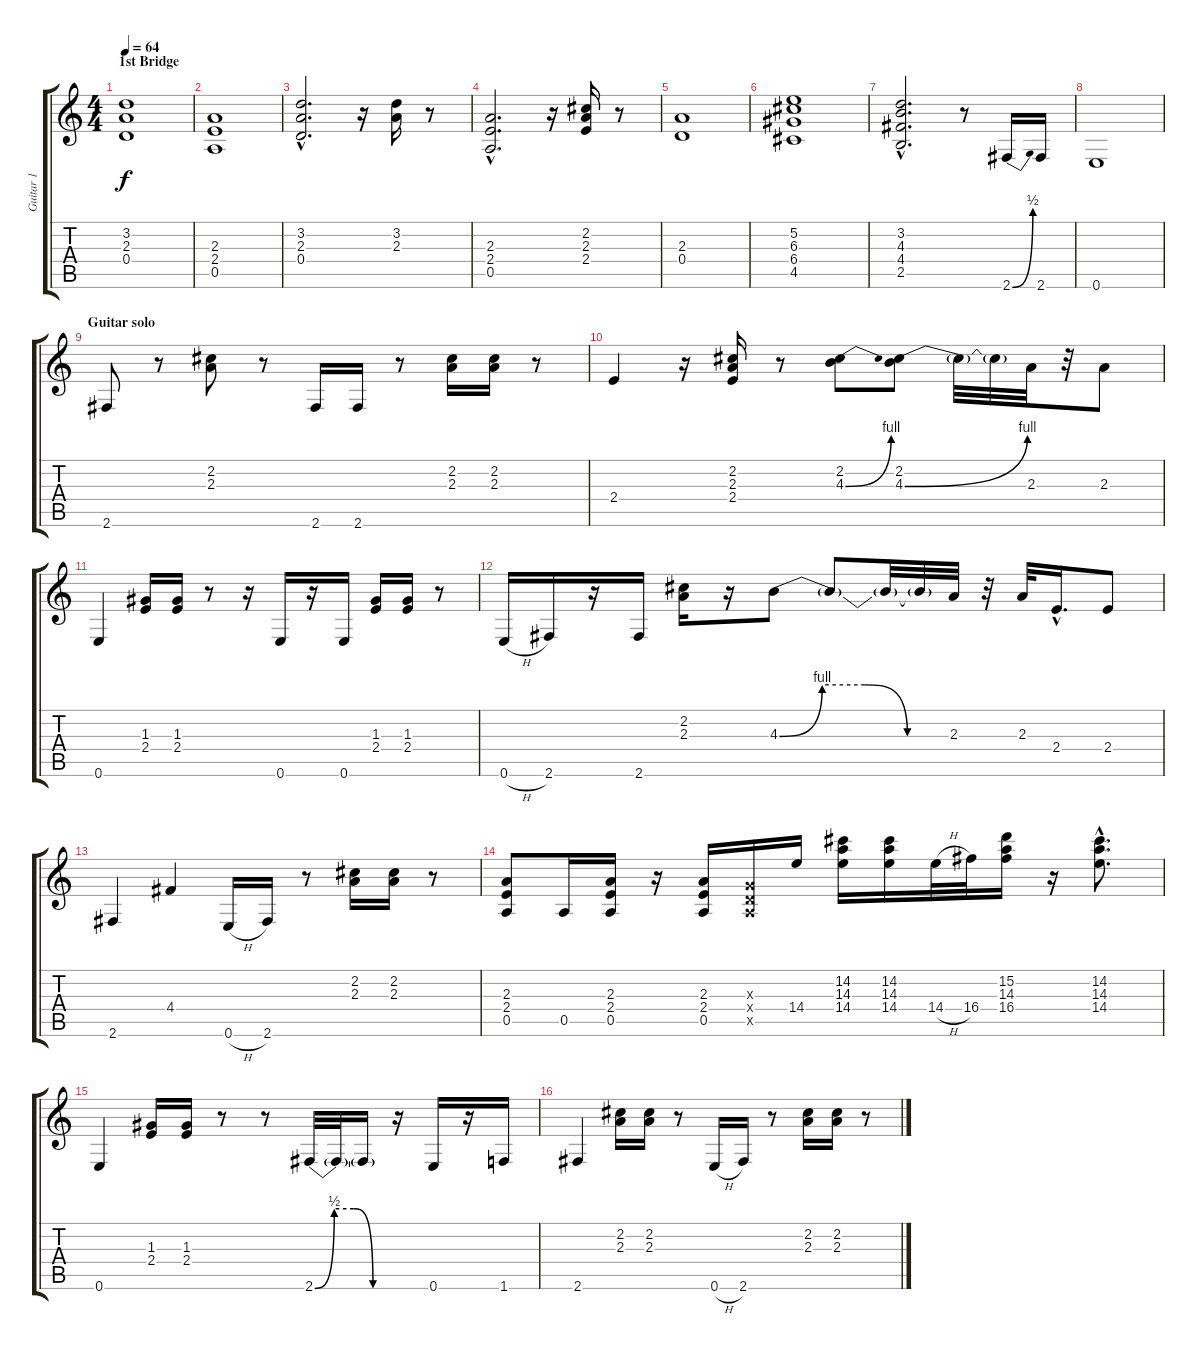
\track ("Guitar 1" "Guitar 1") {instrument electricguitarclean}
\staff {score tabs}
\tuning (E4 B3 G3 D3 A2 E2) {hide}
\ts (4 4)
\section ("" "1st Bridge")
\tempo 64
\clef g2
\ks c
(3.2 2.3 0.4).1{dy f} |
(2.3 2.4 0.5).1 |
(3.2{hac} 2.3{hac} 0.4{hac}).2{d} r.16 (3.2 2.3).16 r.8 |
(2.3{hac} 2.4{hac} 0.5{hac}).2{d} r.16 (2.2 2.3 2.4).16 r.8 |
(2.3 0.4).1 |
(5.2 6.3 6.4 4.5).1 |
(3.2{hac} 4.3{hac} 4.4{hac} 2.5{hac}).2{d} r.8 2.6{be (bend 0 0 60 2)}.16 2.6.16 |
0.6.1 |
\section ("" "Guitar solo")
2.6.8 r.8 (2.2 2.3).8 r.8 2.6.16 2.6.16 r.8 (2.2 2.3).16 (2.2 2.3).16 r.8 |
2.4.4 r.16 (2.2 2.3 2.4).16 r.8 (2.2 4.3{be (bend 0 0 60 4)}).8 (2.2 4.3{be (bend 0 0 60 4)}).8 4.3{t}.32 4.3{t}.32 2.3.32 r.32 2.3.8 |
0.6.4 (1.3 2.4).16 (1.3 2.4).16 r.8 r.16 0.6.16 r.16 0.6.16 (1.3 2.4).16 (1.3 2.4).16 r.8 |
0.6{h}.16 2.6.16 r.16 2.6.16 (2.2 2.3).16 r.16 4.3{be (custom 0 0 15 4 30 4 45 0 60 0)}.8 4.3{t}.8 4.3{t}.32 4.3{t}.32 2.3.32 r.32 2.3.32 2.4{hac}.16{d} 2.4.8 |
2.6.4 4.4.4 0.6{h}.16 2.6.16 r.8 (2.2 2.3).16 (2.2 2.3).16 r.8 |
(2.3 2.4 0.5).8 0.5.16 (2.3 2.4 0.5).16 r.16 (2.3 2.4 0.5).16 (0.3{x} 0.4{x} 0.5{x}).16 14.4.16 (14.2 14.3 14.4).16 (14.2 14.3 14.4).16 14.4{h}.32 16.4.32 (15.2 14.3 16.4).16 r.16 (14.2{hac} 14.3{hac} 14.4{hac}).8{d} |
0.6.4 (1.3 2.4).16 (1.3 2.4).16 r.8 r.8 2.6{be (custom 0 0 15 2 30 2 45 0 60 0)}.32 2.6{t}.32 2.6{t}.16 r.16 0.6.16 r.16 1.6.16 |
2.6.4 (2.2 2.3).16 (2.2 2.3).16 r.8 0.6{h}.16 2.6.16 r.8 (2.2 2.3).16 (2.2 2.3).16 r.8
